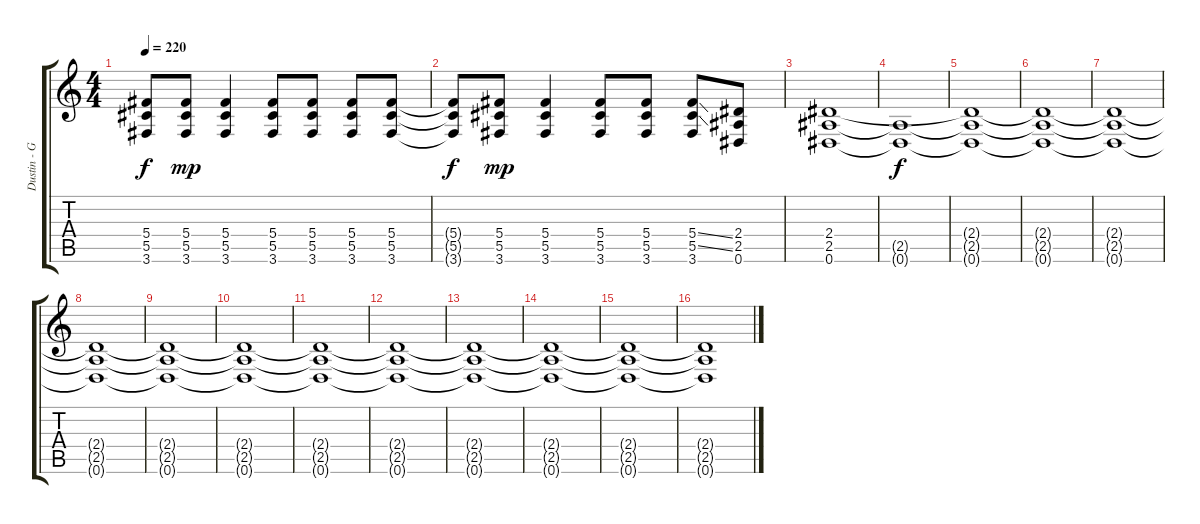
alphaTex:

\track ("Dustin - Guitar" "Dustin - G") {instrument overdrivenguitar}
\staff {score tabs}
\tuning (Eb4 Bb3 Gb3 Db3 Ab2 Eb2) {hide}
\ts (4 4)
\tempo 220
\clef g2
\ks c
(5.4{t} 5.5{t} 3.6{t}).8{dy f} (5.4 5.5 3.6).8{dy mp} (5.4 5.5 3.6).4 (5.4 5.5 3.6).8 (5.4 5.5 3.6).8 (5.4 5.5 3.6).8 (5.4 5.5 3.6).8 |
(5.4{t} 5.5{t} 3.6{t}).8{dy f} (5.4 5.5 3.6).8{dy mp} (5.4 5.5 3.6).4 (5.4 5.5 3.6).8 (5.4 5.5 3.6).8 (5.4{ss} 5.5{ss} 3.6).8 (2.4 2.5 0.6).8 |
(2.4 2.5 0.6).1 |
(2.5{t} 0.6{t}).1{dy f} |
(2.4{t} 2.5{t} 0.6{t}).1 |
(2.4{t} 2.5{t} 0.6{t}).1 |
(2.4{t} 2.5{t} 0.6{t}).1 |
(2.4{t} 2.5{t} 0.6{t}).1 |
(2.4{t} 2.5{t} 0.6{t}).1 |
(2.4{t} 2.5{t} 0.6{t}).1 |
(2.4{t} 2.5{t} 0.6{t}).1 |
(2.4{t} 2.5{t} 0.6{t}).1 |
(2.4{t} 2.5{t} 0.6{t}).1 |
(2.4{t} 2.5{t} 0.6{t}).1 |
(2.4{t} 2.5{t} 0.6{t}).1 |
(2.4{t} 2.5{t} 0.6{t}).1
